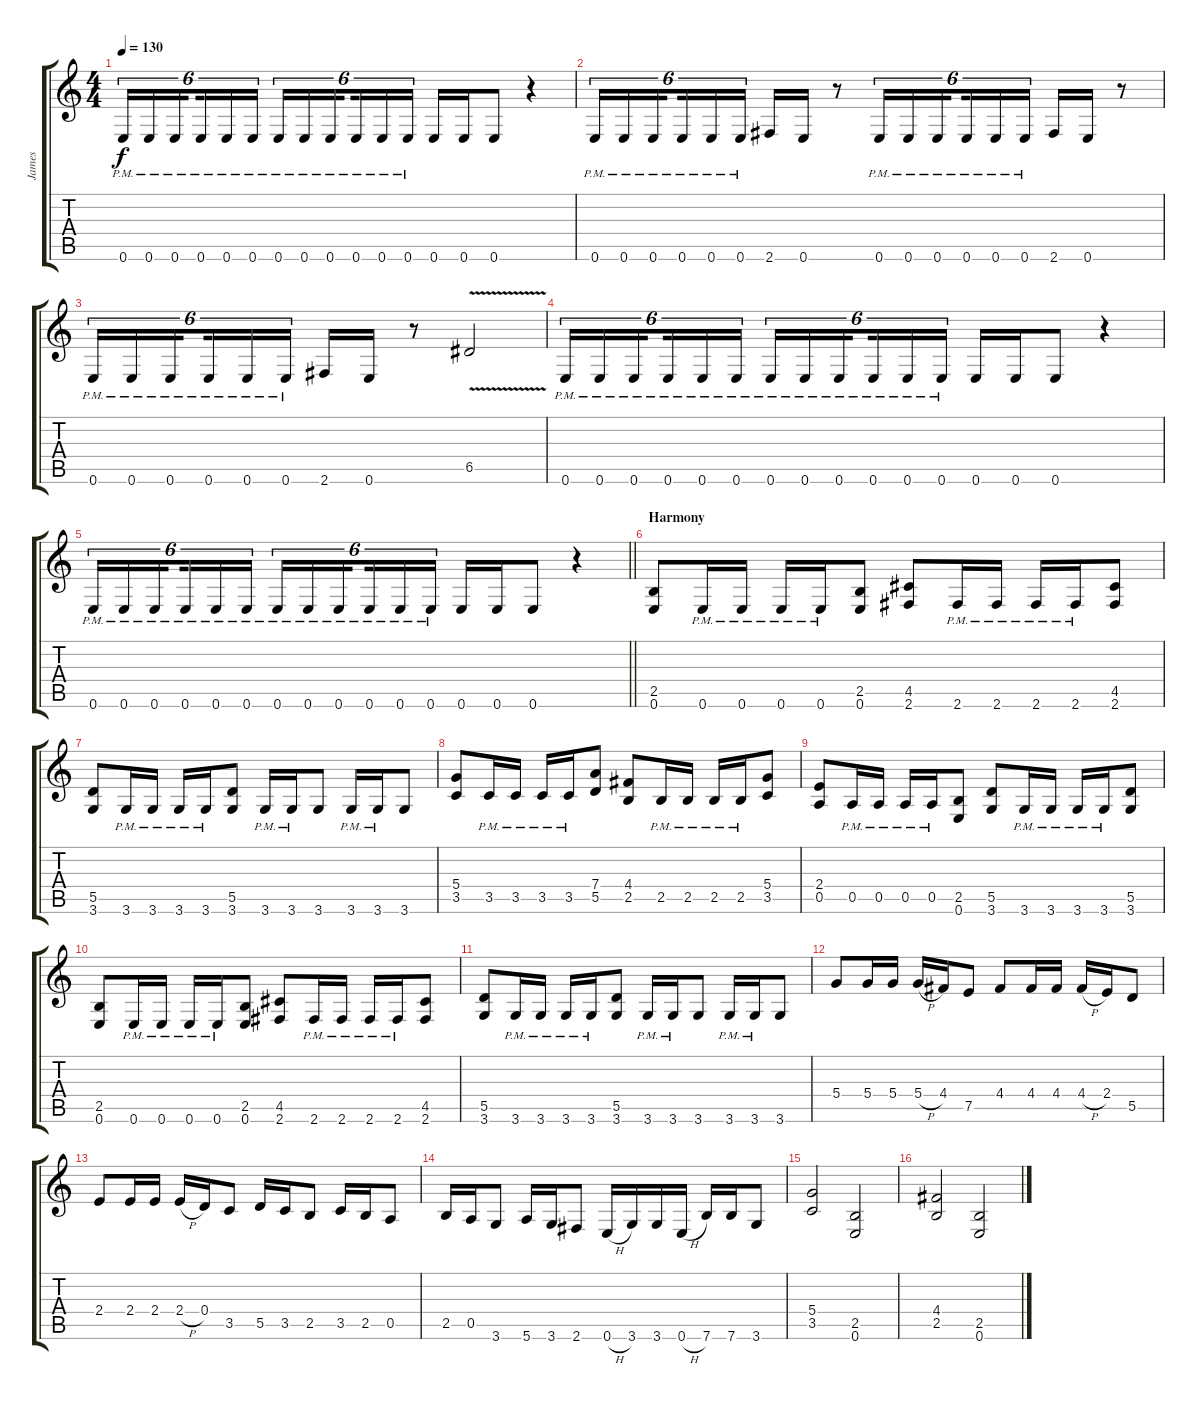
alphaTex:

\track ("James" "James") {instrument overdrivenguitar}
\staff {score tabs}
\tuning (E4 B3 G3 D3 A2 E2) {hide}
\ts (4 4)
\tempo 130
\clef g2
\ks c
0.6{pm}.16{tu (6 4) dy f} 0.6{pm}.16{tu (6 4)} 0.6{pm}.16{tu (6 4) beam splitsecondary} 0.6{pm}.16{tu (6 4)} 0.6{pm}.16{tu (6 4)} 0.6{pm}.16{tu (6 4)} 0.6{pm}.16{tu (6 4)} 0.6{pm}.16{tu (6 4)} 0.6{pm}.16{tu (6 4) beam splitsecondary} 0.6{pm}.16{tu (6 4)} 0.6{pm}.16{tu (6 4)} 0.6{pm}.16{tu (6 4)} 0.6.16 0.6.16 0.6.8 r.4 |
0.6{pm}.16{tu (6 4)} 0.6{pm}.16{tu (6 4)} 0.6{pm}.16{tu (6 4) beam splitsecondary} 0.6{pm}.16{tu (6 4)} 0.6{pm}.16{tu (6 4)} 0.6{pm}.16{tu (6 4)} 2.6.16 0.6.16 r.8 0.6{pm}.16{tu (6 4)} 0.6{pm}.16{tu (6 4)} 0.6{pm}.16{tu (6 4) beam splitsecondary} 0.6{pm}.16{tu (6 4)} 0.6{pm}.16{tu (6 4)} 0.6{pm}.16{tu (6 4)} 2.6.16 0.6.16 r.8 |
0.6{pm}.16{tu (6 4)} 0.6{pm}.16{tu (6 4)} 0.6{pm}.16{tu (6 4) beam splitsecondary} 0.6{pm}.16{tu (6 4)} 0.6{pm}.16{tu (6 4)} 0.6{pm}.16{tu (6 4)} 2.6.16 0.6.16 r.8 6.5{v}.2 |
0.6{pm}.16{tu (6 4)} 0.6{pm}.16{tu (6 4)} 0.6{pm}.16{tu (6 4) beam splitsecondary} 0.6{pm}.16{tu (6 4)} 0.6{pm}.16{tu (6 4)} 0.6{pm}.16{tu (6 4)} 0.6{pm}.16{tu (6 4)} 0.6{pm}.16{tu (6 4)} 0.6{pm}.16{tu (6 4) beam splitsecondary} 0.6{pm}.16{tu (6 4)} 0.6{pm}.16{tu (6 4)} 0.6{pm}.16{tu (6 4)} 0.6.16 0.6.16 0.6.8 r.4 |
\barLineRight lightlight
0.6{pm}.16{tu (6 4)} 0.6{pm}.16{tu (6 4)} 0.6{pm}.16{tu (6 4) beam splitsecondary} 0.6{pm}.16{tu (6 4)} 0.6{pm}.16{tu (6 4)} 0.6{pm}.16{tu (6 4)} 0.6{pm}.16{tu (6 4)} 0.6{pm}.16{tu (6 4)} 0.6{pm}.16{tu (6 4) beam splitsecondary} 0.6{pm}.16{tu (6 4)} 0.6{pm}.16{tu (6 4)} 0.6{pm}.16{tu (6 4)} 0.6.16 0.6.16 0.6.8 r.4 |
\section ("" "Harmony")
(2.5 0.6).8 0.6{pm}.16 0.6{pm}.16 0.6{pm}.16 0.6{pm}.16 (2.5 0.6).8 (4.5 2.6).8 2.6{pm}.16 2.6{pm}.16 2.6{pm}.16 2.6{pm}.16 (4.5 2.6).8 |
(5.5 3.6).8 3.6{pm}.16 3.6{pm}.16 3.6{pm}.16 3.6{pm}.16 (5.5 3.6).8 3.6{pm}.16 3.6{pm}.16 3.6.8 3.6{pm}.16 3.6{pm}.16 3.6.8 |
(5.4 3.5).8 3.5{pm}.16 3.5{pm}.16 3.5{pm}.16 3.5{pm}.16 (7.4 5.5).8 (4.4 2.5).8 2.5{pm}.16 2.5{pm}.16 2.5{pm}.16 2.5{pm}.16 (5.4 3.5).8 |
(2.4 0.5).8 0.5{pm}.16 0.5{pm}.16 0.5{pm}.16 0.5{pm}.16 (2.5 0.6).8 (5.5 3.6).8 3.6{pm}.16 3.6{pm}.16 3.6{pm}.16 3.6{pm}.16 (5.5 3.6).8 |
(2.5 0.6).8 0.6{pm}.16 0.6{pm}.16 0.6{pm}.16 0.6{pm}.16 (2.5 0.6).8 (4.5 2.6).8 2.6{pm}.16 2.6{pm}.16 2.6{pm}.16 2.6{pm}.16 (4.5 2.6).8 |
(5.5 3.6).8 3.6{pm}.16 3.6{pm}.16 3.6{pm}.16 3.6{pm}.16 (5.5 3.6).8 3.6{pm}.16 3.6{pm}.16 3.6.8 3.6{pm}.16 3.6{pm}.16 3.6.8 |
5.4.8 5.4.16 5.4.16 5.4{h}.16 4.4.16 7.5.8 4.4.8 4.4.16 4.4.16 4.4{h}.16 2.4.16 5.5.8 |
2.4.8 2.4.16 2.4.16 2.4{h}.16 0.4.16 3.5.8 5.5.16 3.5.16 2.5.8 3.5.16 2.5.16 0.5.8 |
2.5.16 0.5.16 3.6.8 5.6.16 3.6.16 2.6.8 0.6{h}.16 3.6.16 3.6.16 0.6{h}.16 7.6.16 7.6.16 3.6.8 |
(5.4 3.5).2 (2.5 0.6).2 |
(4.4 2.5).2 (2.5 0.6).2
